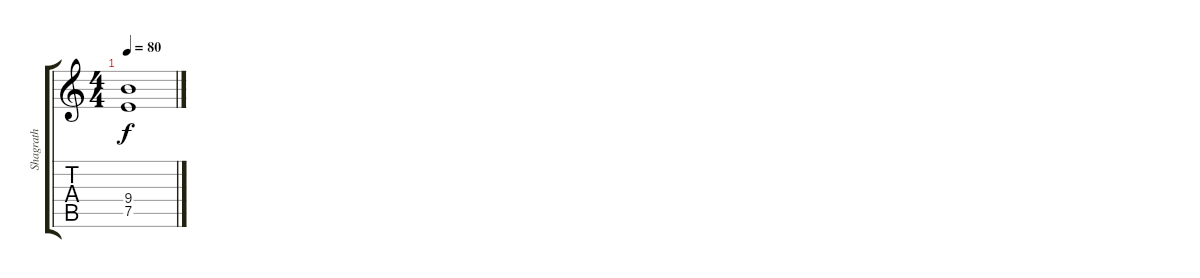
\track ("Shagrath" "Shagrath") {instrument distortionguitar}
\staff {score tabs}
\tuning (E4 B3 G3 D3 A2 E2) {hide}
\ts (4 4)
\tempo 80
\clef g2
\ks c
(9.4 7.5).1{dy f}
